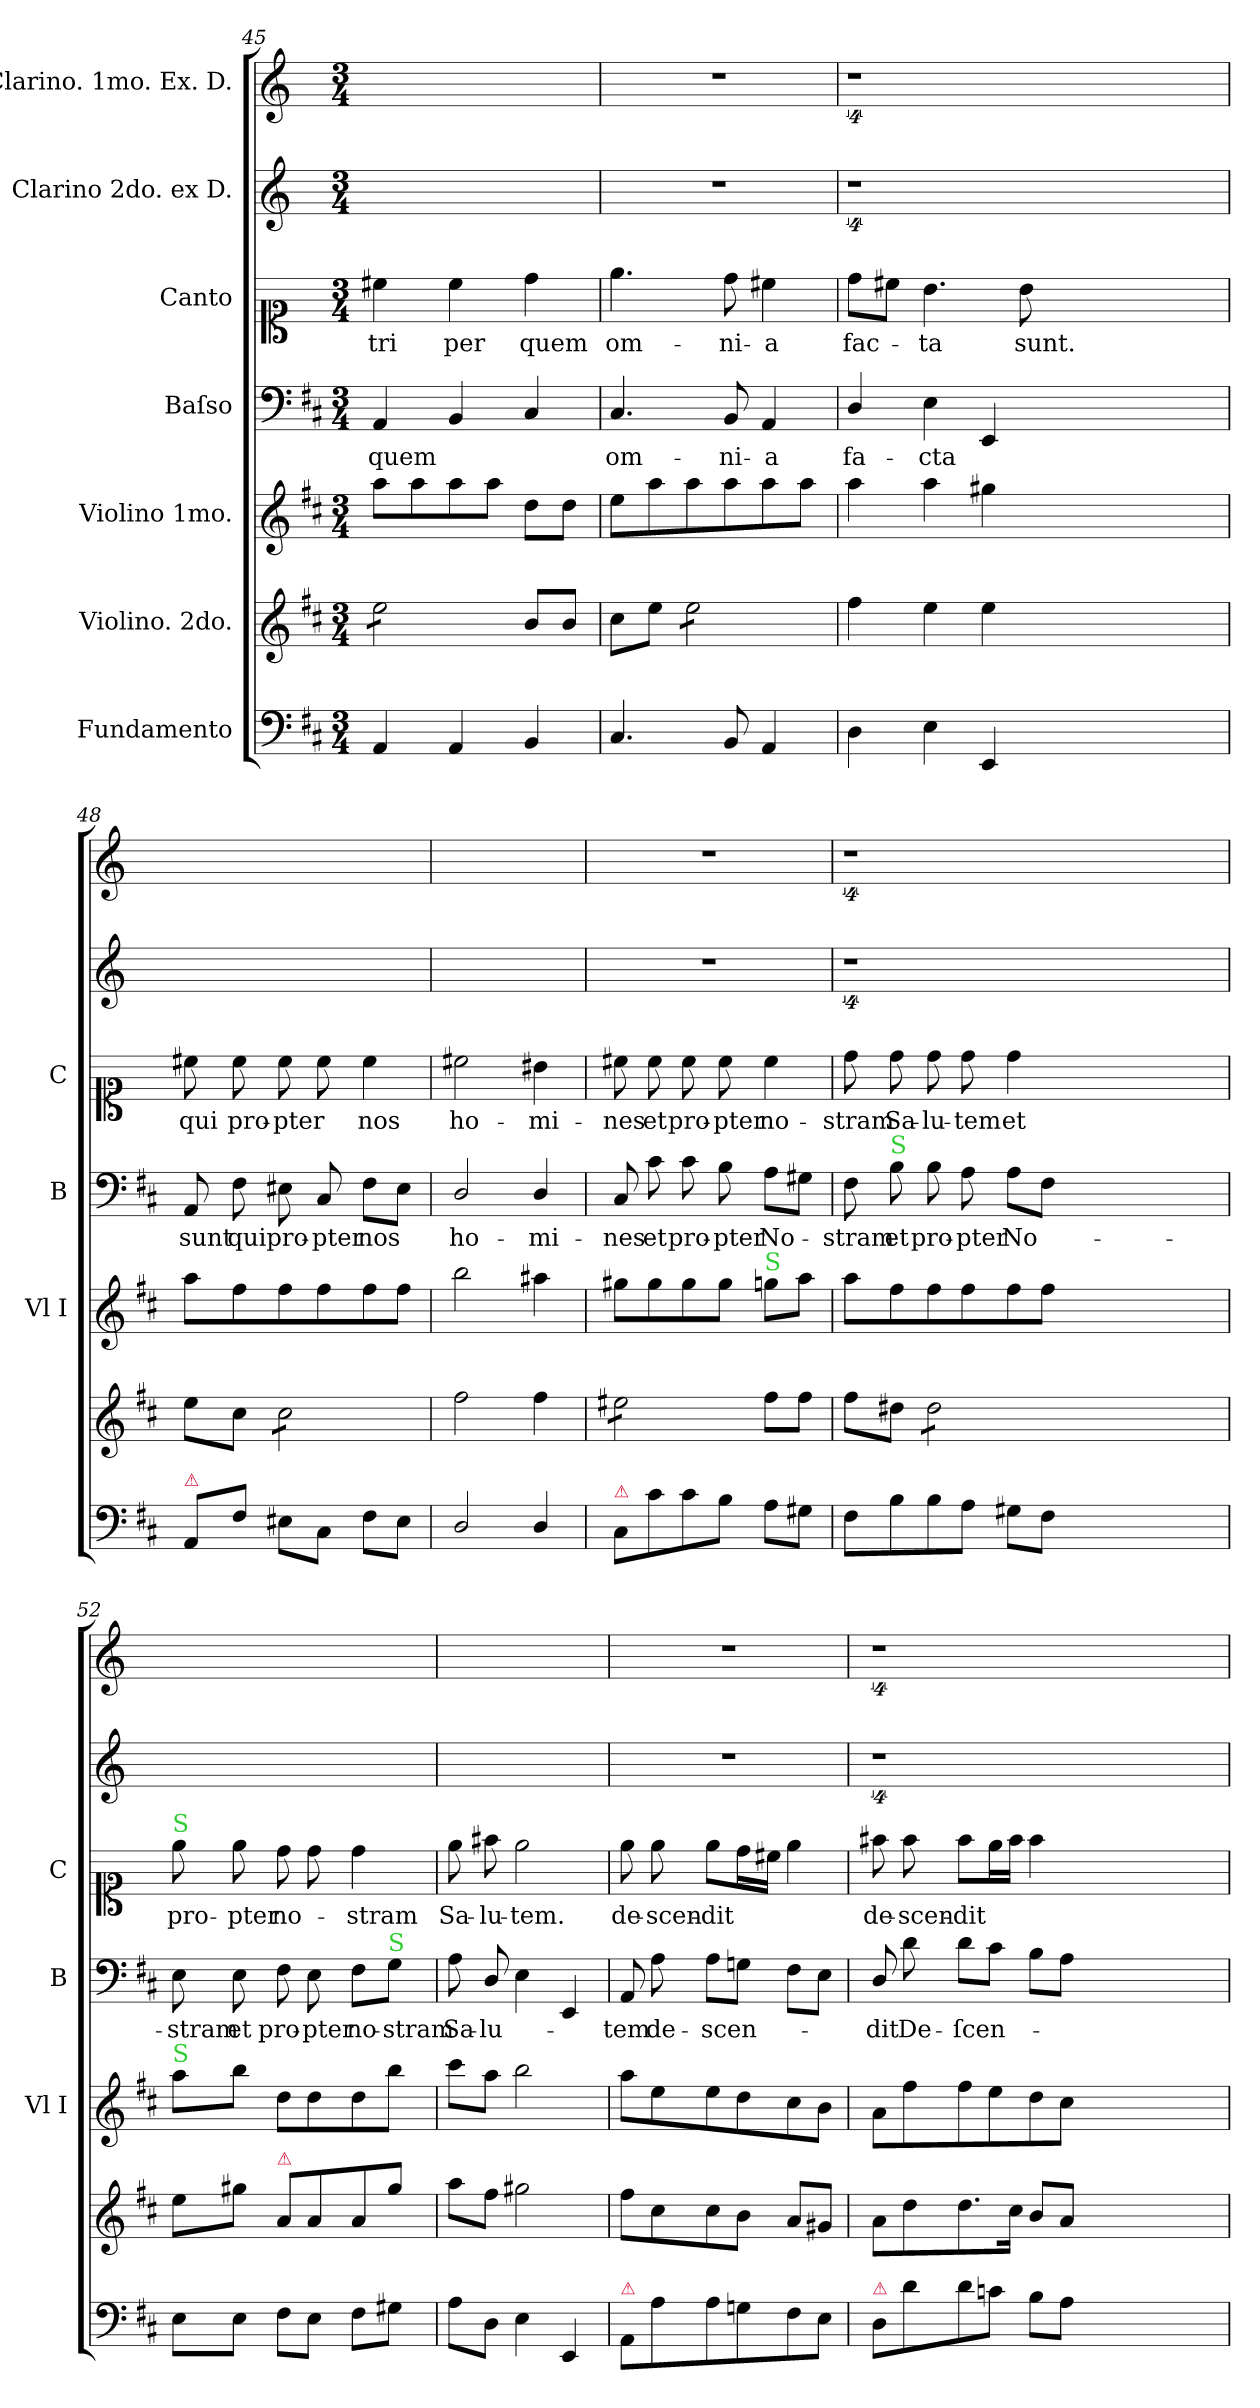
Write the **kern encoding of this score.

**kern	**kern	**kern	**kern	**text	**kern	**text	**kern	**kern
*part7	*part6	*part5	*part4	*part4	*part3	*part3	*part2	*part1
*staff7	*staff6	*staff5	*staff4	*staff4	*staff3	*staff3	*staff2	*staff1
*I"Fundamento	*I"Violino. 2do.	*I"Violino 1mo.	*I"Baſso	*	*I"Canto	*	*I"Clarino 2do. ex D.	*I"Clarino. 1mo. Ex. D.
*	*	*I'Vl I	*I'B	*	*I'C	*	*	*
*clefF4	*clefG2	*clefG2	*clefF4	*	*clefC1	*	*clefG2	*clefG2
*	*	*	*	*	*	*	*ITrd-1c-2	*ITrd-1c-2
*k[f#c#]	*k[f#c#]	*k[f#c#]	*k[f#c#]	*	*	*	*k[f#c#]	*k[f#c#]
*M3/4	*M3/4	*M3/4	*M3/4	*	*M3/4	*	*M3/4	*M3/4
=45	=45	=45	=45	=45	=45	=45	=45	=45
*	*tremolo	*	*	*	*	*	*	*
4AA/	8ee\L	8aa\L	4AA/	quem	4cc#\	-tri	2.ryy	2.ryy
.	8ee\	8aa\	.	.	.	.	.	.
4AA/	8ee\	8aa\	4BB/	.	4cc#\	per	.	.
.	8ee\J	8aa\J	.	.	.	.	.	.
*	*Xtremolo	*	*	*	*	*	*	*
4BB/	8b/L	8dd\L	4C#/	.	4dd\	quem	.	.
.	8b/J	8dd\J	.	.	.	.	.	.
=46	=46	=46	=46	=46	=46	=46	=46	=46
4.C#/	8cc#\L	8ee\L	4.C#/	om-	4.ee\	om-	2.r	2.r
.	8ee\J	8aa\	.	.	.	.	.	.
*	*tremolo	*	*	*	*	*	*	*
.	8ee\L	8aa\	.	.	.	.	.	.
8BB/	8ee\	8aa\	8BB/	-ni-	8dd\	-ni-	.	.
4AA/	8ee\	8aa\	4AA/	-a	4cc#\	-a	.	.
.	8ee\J	8aa\J	.	.	.	.	.	.
*	*Xtremolo	*	*	*	*	*	*	*
=47	=47	=47	=47	=47	=47	=47	=47	=47
4D\	4ff#\	4aa\	4D/	fa-	8dd\L	fac-	4%9r	4%9r
.	.	.	.	.	8cc#\J	.	.	.
4E\	4ee\	4aa\	4E\	-cta	4.b\	-ta	.	.
4EE/	4ee\	4gg#X\	4EE/	.	.	.	.	.
.	.	.	.	.	8b\	sunt.	.	.
1.ryy	1.ryy	1.ryy	1.ryy	.	1.ryy	.	.	.
=48	=48	=48	=48	=48	=48	=48	=48	=48
!LO:TX:a:color=crimson:t=⚠	!	!	!	!	!	!	!	!
8AA/L	8ee\L	8aa\L	8AA/	sunt	8cc#\	qui	2.ryy	2.ryy
8F#\J	8cc#\J	8ff#\	8F#\	qui	8cc#\	pro-	.	.
*	*tremolo	*	*	*	*	*	*	*
8E#X\L	8cc#\L	8ff#\	8E#X\	pro-	8cc#\	-pter	.	.
8C#\J	8cc#\	8ff#\	8C#/	-pter	8cc#\	.	.	.
8F#\L	8cc#\	8ff#\	8F#\L	nos	4cc#\	nos	.	.
8E#\J	8cc#\J	8ff#\J	8E#\J	.	.	.	.	.
*	*Xtremolo	*	*	*	*	*	*	*
=49	=49	=49	=49	=49	=49	=49	=49	=49
2D/	2ff#\	2bb\	2D/	ho-	2cc#\	ho-	2.ryy	2.ryy
4D/	4ff#\	4aa#X\	4D/	-mi-	4b#X\	-mi-	.	.
=50	=50	=50	=50	=50	=50	=50	=50	=50
!LO:TX:a:color=crimson:t=⚠	!	!	!	!	!	!	!	!
*	*tremolo	*	*	*	*	*	*	*
8C#/L	8ee#X\L	8gg#X\L	8C#/	-nes	8cc#\	-nes	2.r	2.r
8c#\	8ee#X\	8gg#\	8c#\	et	8cc#\	et	.	.
8c#\	8ee#X\	8gg#\	8c#\	pro-	8cc#\	pro-	.	.
8B\J	8ee#X\J	8gg#\J	8B\	-pter	8cc#\	-pter	.	.
*	*Xtremolo	*	*	*	*	*	*	*
!	!	!LO:TX:a:color=limegreen:t=S	!	!	!	!	!	!
8A\L	8ff#\L	8ggn\L	8A\L	No-	4cc#\	no-	.	.
8G#X\J	8ff#\J	8aa\J	8G#X\J	.	.	.	.	.
=51	=51	=51	=51	=51	=51	=51	=51	=51
8F#\L	8ff#\L	8aa\L	8F#\	-stram	8dd\	-stram	4%9r	4%9r
!	!	!	!LO:TX:a:color=limegreen:t=S	!	!	!	!	!
!	!	!	!	!LO:LY:i	!	!	!	!
8B\	8dd#X\J	8ff#\	8B\	et	8dd\	Sa-	.	.
!	!	!	!	!LO:LY:i	!	!	!	!
*	*tremolo	*	*	*	*	*	*	*
8B\	8dd#\L	8ff#\	8B\	pro-	8dd\	-lu-	.	.
!	!	!	!	!LO:LY:i	!	!	!	!
8A\J	8dd#\	8ff#\	8A\	-pter	8dd\	-tem	.	.
!	!	!	!	!LO:LY:i	!	!	!	!
8G#X\L	8dd#\	8ff#\	8A\L	No-	4dd\	et	.	.
8F#\J	8dd#\J	8ff#\J	8F#\J	.	.	.	.	.
*	*Xtremolo	*	*	*	*	*	*	*
1.ryy	1.ryy	1.ryy	1.ryy	.	1.ryy	.	.	.
=52	=52	=52	=52	=52	=52	=52	=52	=52
!	!	!	!	!	!LO:TX:a:color=limegreen:t=S	!	!	!
!	!	!LO:TX:a:color=limegreen:t=S	!	!	!	!	!	!
!	!	!	!	!LO:LY:i	!	!	!	!
8E\L	8ee\L	8aa\L	8E\	-stram	8ee\	pro-	2.ryy	2.ryy
!	!	!	!	!LO:LY:i	!	!	!	!
8E\J	8gg#X\J	8bb\J	8E\	et	8ee\	-pter	.	.
!	!LO:TX:a:color=crimson:t=⚠	!	!	!	!	!	!	!
!	!	!	!	!LO:LY:i	!	!	!	!
8F#\L	8a/L	8dd\L	8F#\	pro-	8dd\	no-	.	.
!	!	!	!	!LO:LY:i	!	!	!	!
8E\J	8a/	8dd\	8E\	-pter	8dd\	.	.	.
!	!	!	!	!LO:LY:i	!	!	!	!
8F#\L	8a/	8dd\	8F#\L	no-	4dd\	-stram	.	.
!	!	!	!LO:TX:a:color=limegreen:t=S	!	!	!	!	!
!	!	!	!	!LO:LY:i	!	!	!	!
8G#X\J	8gg#\J	8bb\J	8G\J	-stram	.	.	.	.
=53	=53	=53	=53	=53	=53	=53	=53	=53
8A\L	8aa\L	8ccc#\L	8A\	Sa-	8ee\	Sa-	2.ryy	2.ryy
8D\J	8ff#\J	8aa\J	8D/	-lu-	8ff#\	-lu-	.	.
4E\	2gg#X\	2bb\	4E\	.	2ee\	-tem.	.	.
4EE/	.	.	4EE/	.	.	.	.	.
=54	=54	=54	=54	=54	=54	=54	=54	=54
!LO:TX:a:color=crimson:t=⚠	!	!	!	!	!	!	!	!
8AA/L	8ff#\L	8aa\L	8AA/	-tem	8ee\	de-	2.r	2.r
8A\	8cc#\	8ee\	8A\	de-	8ee\	-scen-	.	.
8A\	8cc#\	8ee\	8A\L	-scen-	8ee\L	-dit	.	.
8Gn\	8b\J	8dd\	8Gn\J	.	16dd\L	.	.	.
.	.	.	.	.	16cc#\JJ	.	.	.
8F#\	8a/L	8cc#\	8F#\L	.	4ee\	.	.	.
8E\J	8g#X/J	8b\J	8E\J	.	.	.	.	.
=55	=55	=55	=55	=55	=55	=55	=55	=55
!LO:TX:a:color=crimson:t=⚠	!	!	!	!	!	!	!	!
!	!	!	!	!	!	!LO:LY:i	!	!
8D/L	8a\L	8a\L	8D/	-dit	8ff#\	de-	4%9r	4%9r
!	!	!	!	!	!	!LO:LY:i	!	!
8d\	8dd\	8ff#\	8d\	De-	8ff#\	-scen-	.	.
!	!	!	!	!	!	!LO:LY:i	!	!
8d\	8.dd\	8ff#\	8d\L	-ſcen-	8ff#\L	-dit	.	.
8cn\J	.	8ee\	8c#\J	.	16ee\L	.	.	.
.	16cc#\Jk	.	.	.	16ff#\JJ	.	.	.
8B\L	8b/L	8dd\	8B\L	.	4ff#\	.	.	.
8A\J	8a/J	8cc#\J	8A\J	.	.	.	.	.
1.ryy	1.ryy	1.ryy	1.ryy	.	1.ryy	.	.	.
=	=	=	=	=	=	=	=	=
*-	*-	*-	*-	*-	*-	*-	*-	*-
